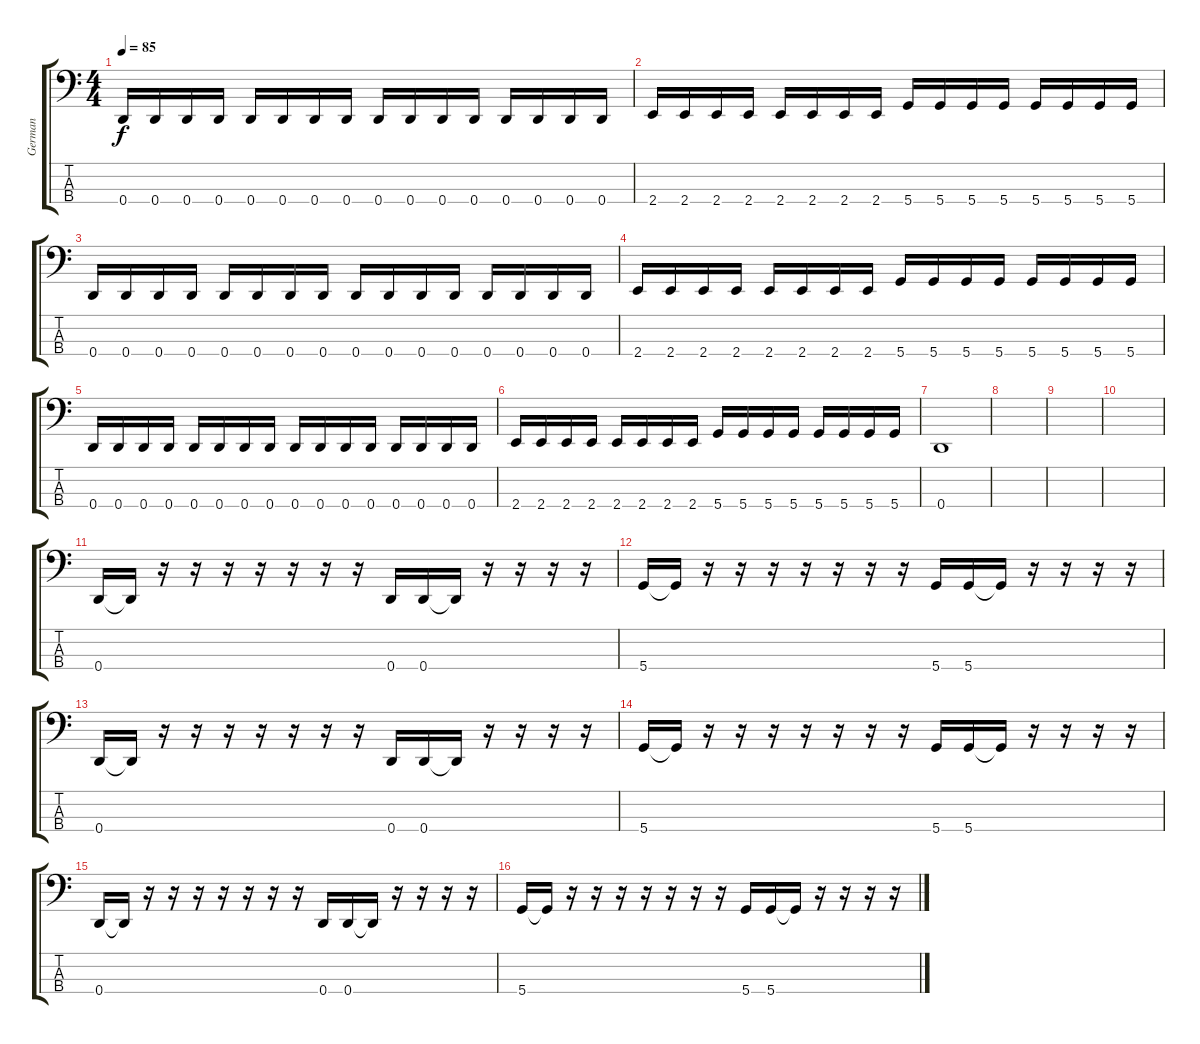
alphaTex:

\track ("German" "German") {instrument electricbasspick}
\staff {score tabs}
\tuning (G2 D2 A1 D1) {hide}
\ts (4 4)
\tempo 85
\clef f4
\ks c
0.4.16{dy f} 0.4.16 0.4.16 0.4.16 0.4.16 0.4.16 0.4.16 0.4.16 0.4.16 0.4.16 0.4.16 0.4.16 0.4.16 0.4.16 0.4.16 0.4.16 |
2.4.16 2.4.16 2.4.16 2.4.16 2.4.16 2.4.16 2.4.16 2.4.16 5.4.16 5.4.16 5.4.16 5.4.16 5.4.16 5.4.16 5.4.16 5.4.16 |
0.4.16 0.4.16 0.4.16 0.4.16 0.4.16 0.4.16 0.4.16 0.4.16 0.4.16 0.4.16 0.4.16 0.4.16 0.4.16 0.4.16 0.4.16 0.4.16 |
2.4.16 2.4.16 2.4.16 2.4.16 2.4.16 2.4.16 2.4.16 2.4.16 5.4.16 5.4.16 5.4.16 5.4.16 5.4.16 5.4.16 5.4.16 5.4.16 |
0.4.16 0.4.16 0.4.16 0.4.16 0.4.16 0.4.16 0.4.16 0.4.16 0.4.16 0.4.16 0.4.16 0.4.16 0.4.16 0.4.16 0.4.16 0.4.16 |
2.4.16 2.4.16 2.4.16 2.4.16 2.4.16 2.4.16 2.4.16 2.4.16 5.4.16 5.4.16 5.4.16 5.4.16 5.4.16 5.4.16 5.4.16 5.4.16 |
0.4.1 |
|
|
|
0.4.16 0.4{t}.16 r.16 r.16 r.16 r.16 r.16 r.16 r.16 0.4.16 0.4.16 0.4{t}.16 r.16 r.16 r.16 r.16 |
5.4.16 5.4{t}.16 r.16 r.16 r.16 r.16 r.16 r.16 r.16 5.4.16 5.4.16 5.4{t}.16 r.16 r.16 r.16 r.16 |
0.4.16 0.4{t}.16 r.16 r.16 r.16 r.16 r.16 r.16 r.16 0.4.16 0.4.16 0.4{t}.16 r.16 r.16 r.16 r.16 |
5.4.16 5.4{t}.16 r.16 r.16 r.16 r.16 r.16 r.16 r.16 5.4.16 5.4.16 5.4{t}.16 r.16 r.16 r.16 r.16 |
0.4.16 0.4{t}.16 r.16 r.16 r.16 r.16 r.16 r.16 r.16 0.4.16 0.4.16 0.4{t}.16 r.16 r.16 r.16 r.16 |
5.4.16 5.4{t}.16 r.16 r.16 r.16 r.16 r.16 r.16 r.16 5.4.16 5.4.16 5.4{t}.16 r.16 r.16 r.16 r.16
